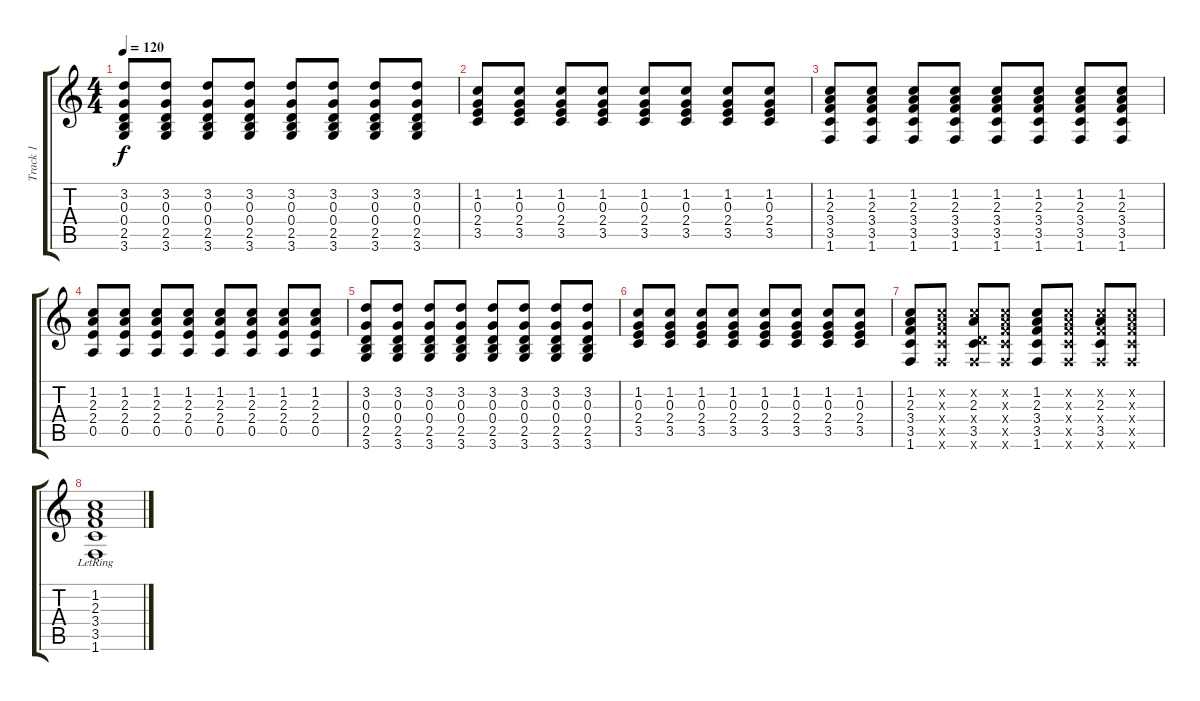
\track ("Track 1" "Track 1") {instrument overdrivenguitar}
\staff {score tabs}
\tuning (E4 B3 G3 D3 A2 E2) {hide}
\ts (4 4)
\tempo 120
\clef g2
\ks c
(3.2 0.3 0.4 2.5 3.6).8{dy f} (3.2 0.3 0.4 2.5 3.6).8 (3.2 0.3 0.4 2.5 3.6).8 (3.2 0.3 0.4 2.5 3.6).8 (3.2 0.3 0.4 2.5 3.6).8 (3.2 0.3 0.4 2.5 3.6).8 (3.2 0.3 0.4 2.5 3.6).8 (3.2 0.3 0.4 2.5 3.6).8 |
(1.2 0.3 2.4 3.5).8 (1.2 0.3 2.4 3.5).8 (1.2 0.3 2.4 3.5).8 (1.2 0.3 2.4 3.5).8 (1.2 0.3 2.4 3.5).8 (1.2 0.3 2.4 3.5).8 (1.2 0.3 2.4 3.5).8 (1.2 0.3 2.4 3.5).8 |
(1.2 2.3 3.4 3.5 1.6).8 (1.2 2.3 3.4 3.5 1.6).8 (1.2 2.3 3.4 3.5 1.6).8 (1.2 2.3 3.4 3.5 1.6).8 (1.2 2.3 3.4 3.5 1.6).8 (1.2 2.3 3.4 3.5 1.6).8 (1.2 2.3 3.4 3.5 1.6).8 (1.2 2.3 3.4 3.5 1.6).8 |
(1.2 2.3 2.4 0.5).8 (1.2 2.3 2.4 0.5).8 (1.2 2.3 2.4 0.5).8 (1.2 2.3 2.4 0.5).8 (1.2 2.3 2.4 0.5).8 (1.2 2.3 2.4 0.5).8 (1.2 2.3 2.4 0.5).8 (1.2 2.3 2.4 0.5).8 |
(3.2 0.3 0.4 2.5 3.6).8 (3.2 0.3 0.4 2.5 3.6).8 (3.2 0.3 0.4 2.5 3.6).8 (3.2 0.3 0.4 2.5 3.6).8 (3.2 0.3 0.4 2.5 3.6).8 (3.2 0.3 0.4 2.5 3.6).8 (3.2 0.3 0.4 2.5 3.6).8 (3.2 0.3 0.4 2.5 3.6).8 |
(1.2 0.3 2.4 3.5).8 (1.2 0.3 2.4 3.5).8 (1.2 0.3 2.4 3.5).8 (1.2 0.3 2.4 3.5).8 (1.2 0.3 2.4 3.5).8 (1.2 0.3 2.4 3.5).8 (1.2 0.3 2.4 3.5).8 (1.2 0.3 2.4 3.5).8 |
(1.2 2.3 3.4 3.5 1.6).8 (1.2{x} 2.3{x} 3.4{x} 3.5{x} 1.6{x}).8 (1.2{x} 2.3 0.4{x} 3.5 1.6{x}).8 (1.2{x} 2.3{x} 3.4{x} 3.5{x} 1.6{x}).8 (1.2 2.3 3.4 3.5 1.6).8 (1.2{x} 2.3{x} 3.4{x} 3.5{x} 1.6{x}).8 (1.2{x} 2.3 3.4{x} 3.5 1.6{x}).8 (1.2{x} 2.3{x} 3.4{x} 3.5{x} 1.6{x}).8 |
(1.2{lr} 2.3{lr} 3.4{lr} 3.5{lr} 1.6{lr}).1
